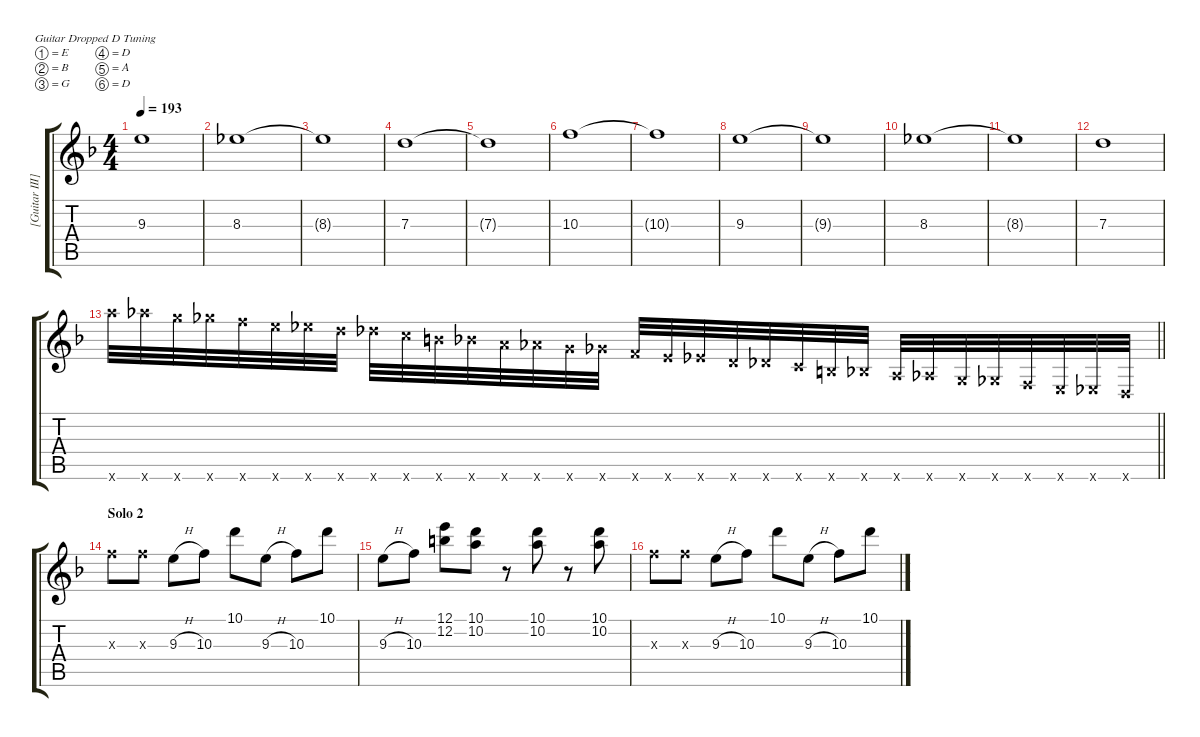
\hideDynamics
\bracketExtendMode groupsimilarinstruments
\firstSystemTrackNameMode fullname
\otherSystemsTrackNameMode fullname
\otherSystemsTrackNameOrientation horizontal
\track ("[Guitar III]" "E-Gt") {instrument distortionguitar}
\staff {score tabs}
\tuning (E4 B3 G3 D3 A2 D2)
\ts (4 4)
\tempo 193
\clef g2
\ks f
9.3{t}.1{dy f} |
8.3.1 |
8.3{t}.1 |
7.3.1 |
7.3{t}.1 |
10.3.1 |
10.3{t}.1 |
9.3.1 |
9.3{t}.1 |
8.3.1 |
8.3{t}.1 |
7.3.1 |
\barLineRight lightlight
31.6{x}.32 30.6{x}.32 29.6{x}.32 28.6{x}.32 27.6{x}.32 26.6{x}.32 25.6{x}.32 24.6{x}.32 23.6{x}.32 22.6{x}.32 21.6{x}.32 20.6{x}.32 19.6{x}.32 18.6{x}.32 17.6{x}.32 16.6{x}.32 15.6{x}.32 14.6{x}.32 13.6{x}.32 12.6{x}.32 11.6{x}.32 10.6{x}.32 9.6{x}.32 8.6{x}.32 7.6{x}.32 6.6{x}.32 5.6{x}.32 4.6{x}.32 3.6{x}.32 2.6{x}.32 1.6{x}.32 0.6{x}.32 |
\section ("" "Solo 2")
10.3{x}.8 10.3{x}.8 9.3{h}.8 10.3.8 10.1.8 9.3{h}.8 10.3.8 10.1.8 |
9.3{h}.8 10.3.8 (12.1 12.2).8 (10.1 10.2).8 r.8 (10.1 10.2).8 r.8 (10.1 10.2).8 |
10.3{x}.8 10.3{x}.8 9.3{h}.8 10.3.8 10.1.8 9.3{h}.8 10.3.8 10.1.8
